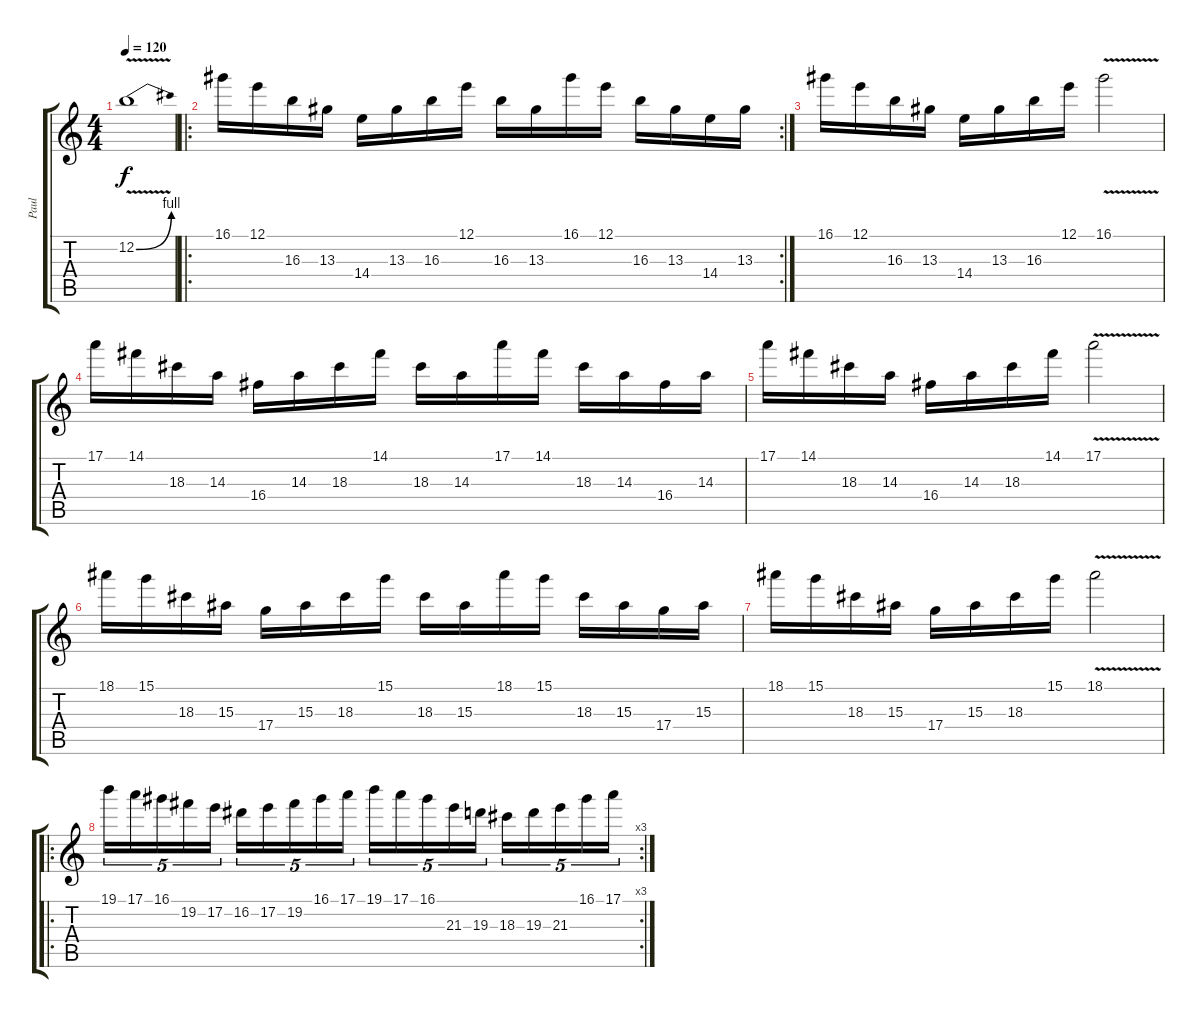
\track ("Paul" "Paul") {instrument distortionguitar}
\staff {score tabs}
\tuning (E4 B3 G3 D3 A2 E2) {hide}
\ts (4 4)
\tempo 120
\clef g2
\ks c
12.2{be (bend 0 0 60 4) v}.1{dy f} |
\ro
\rc 2
16.1.16 12.1.16 16.3.16 13.3.16 14.4.16 13.3.16 16.3.16 12.1.16 16.3.16 13.3.16 16.1.16 12.1.16 16.3.16 13.3.16 14.4.16 13.3.16 |
16.1.16 12.1.16 16.3.16 13.3.16 14.4.16 13.3.16 16.3.16 12.1.16 16.1{v}.2 |
17.1.16 14.1.16 18.3.16 14.3.16 16.4.16 14.3.16 18.3.16 14.1.16 18.3.16 14.3.16 17.1.16 14.1.16 18.3.16 14.3.16 16.4.16 14.3.16 |
17.1.16 14.1.16 18.3.16 14.3.16 16.4.16 14.3.16 18.3.16 14.1.16 17.1{v}.2 |
18.1.16 15.1.16 18.3.16 15.3.16 17.4.16 15.3.16 18.3.16 15.1.16 18.3.16 15.3.16 18.1.16 15.1.16 18.3.16 15.3.16 17.4.16 15.3.16 |
18.1.16 15.1.16 18.3.16 15.3.16 17.4.16 15.3.16 18.3.16 15.1.16 18.1{v}.2 |
\ro
\rc 3
19.1.16{tu (5 4)} 17.1.16{tu (5 4)} 16.1.16{tu (5 4)} 19.2.16{tu (5 4)} 17.2.16{tu (5 4)} 16.2.16{tu (5 4)} 17.2.16{tu (5 4)} 19.2.16{tu (5 4)} 16.1.16{tu (5 4)} 17.1.16{tu (5 4)} 19.1.16{tu (5 4)} 17.1.16{tu (5 4)} 16.1.16{tu (5 4)} 21.3.16{tu (5 4)} 19.3.16{tu (5 4)} 18.3.16{tu (5 4)} 19.3.16{tu (5 4)} 21.3.16{tu (5 4)} 16.1.16{tu (5 4)} 17.1.16{tu (5 4)}
